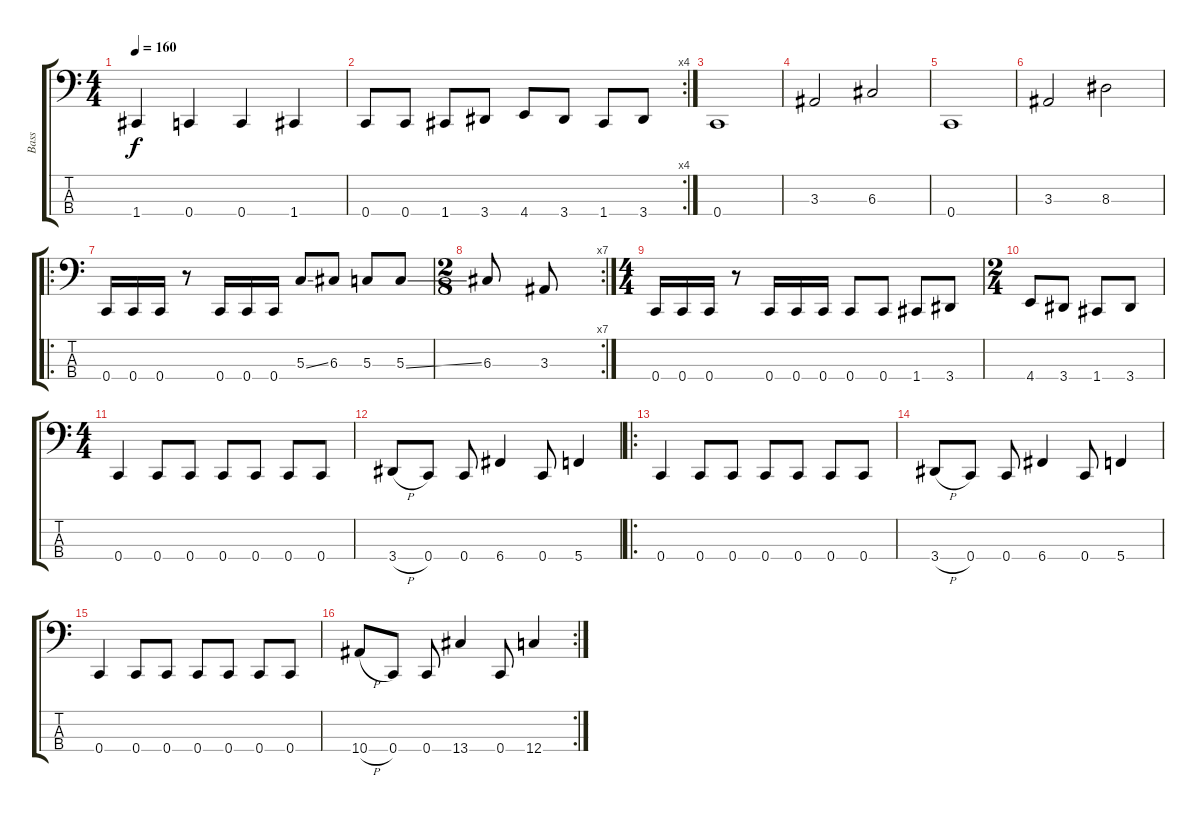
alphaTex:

\track ("Bass" "Bass") {instrument electricbasspick}
\staff {score tabs}
\tuning (F2 C2 G1 C1) {hide}
\ts (4 4)
\tempo 160
\clef f4
\ks c
1.4.4{dy f} 0.4.4 0.4.4 1.4.4 |
\rc 4
0.4.8 0.4.8 1.4.8 3.4.8 4.4.8 3.4.8 1.4.8 3.4.8 |
0.4.1 |
3.3.2 6.3.2 |
0.4.1 |
3.3.2 8.3.2 |
\ro
0.4.16 0.4.16 0.4.16 r.8 0.4.16 0.4.16 0.4.16 5.3{ss}.8 6.3.8 5.3.8 5.3{ss}.8 |
\rc 7
\ts (2 8)
6.3.8 3.3.8 |
\ts (4 4)
0.4.16 0.4.16 0.4.16 r.8 0.4.16 0.4.16 0.4.16 0.4.8 0.4.8 1.4.8 3.4.8 |
\ts (2 4)
4.4.8 3.4.8 1.4.8 3.4.8 |
\ts (4 4)
0.4.4 0.4.8 0.4.8 0.4.8 0.4.8 0.4.8 0.4.8 |
3.4{h}.8 0.4.8 0.4.8 6.4.4 0.4.8 5.4.4 |
\ro
0.4.4 0.4.8 0.4.8 0.4.8 0.4.8 0.4.8 0.4.8 |
3.4{h}.8 0.4.8 0.4.8 6.4.4 0.4.8 5.4.4 |
0.4.4 0.4.8 0.4.8 0.4.8 0.4.8 0.4.8 0.4.8 |
\rc 2
10.4{h}.8 0.4.8 0.4.8 13.4.4 0.4.8 12.4.4
